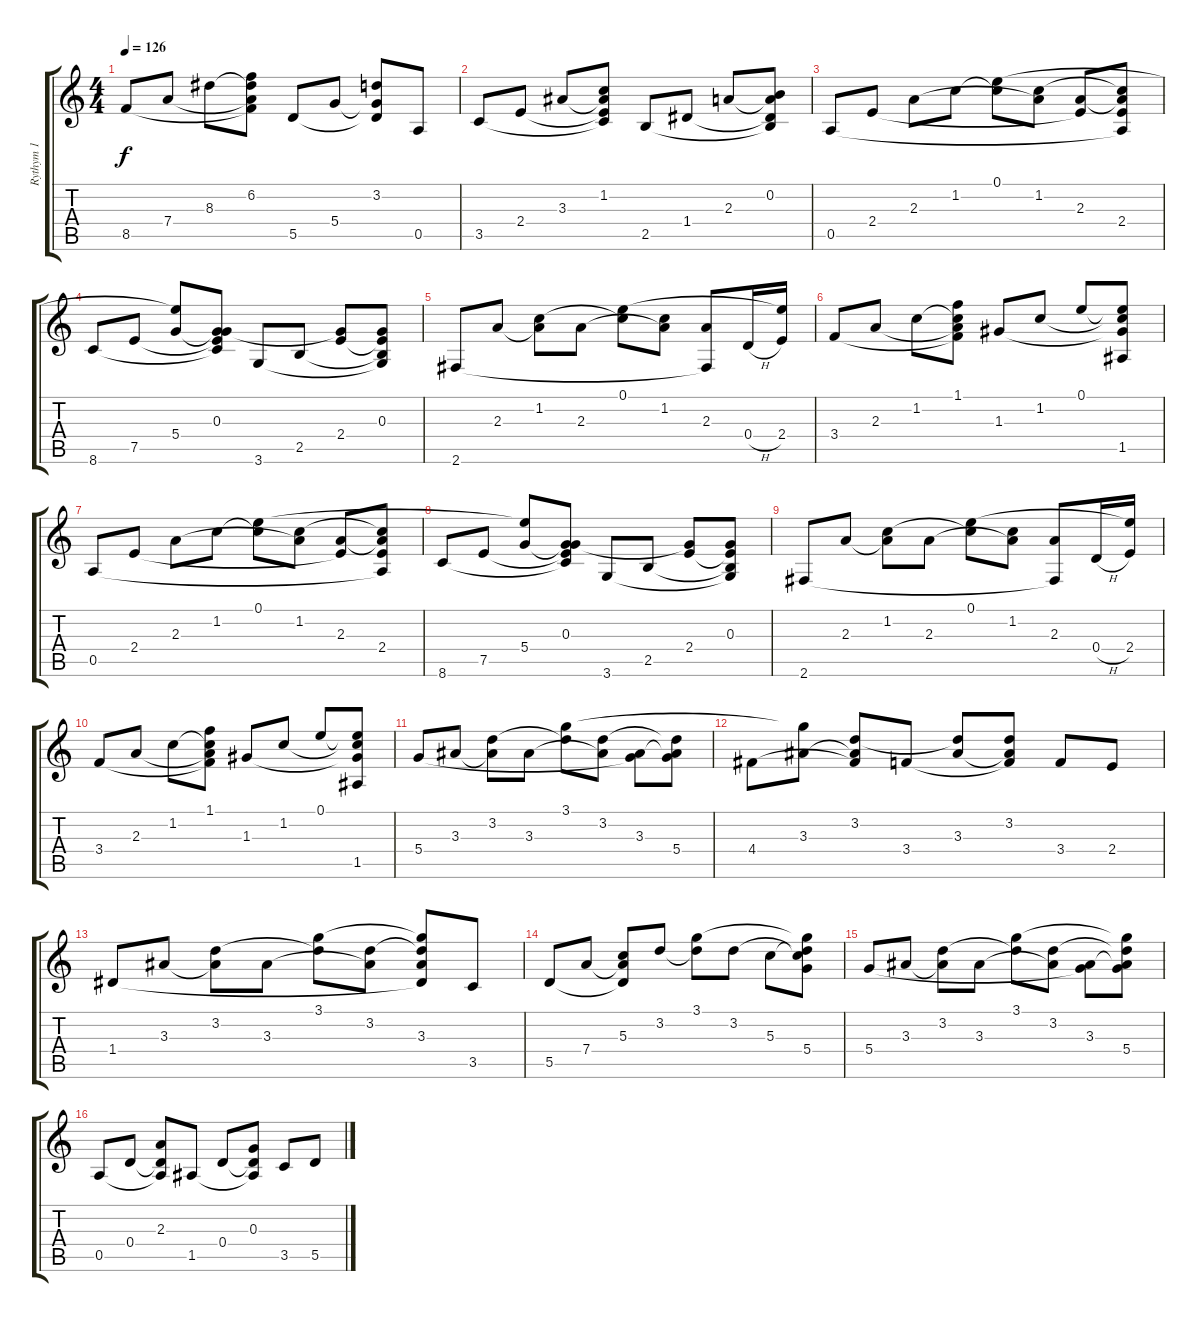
\track ("Rythym 1" "Rythym 1") {instrument electricguitarclean}
\staff {score tabs}
\tuning (E4 B3 G3 D3 A2 E2) {hide}
\ts (4 4)
\tempo 126
\clef g2
\ks c
8.5.8{dy f} 7.4.8 8.3.8 (6.2 8.3{t} 7.4{t} 8.5{t}).8 5.5.8 5.4.8 (3.2 5.4{t} 5.5{t}).8 0.5.8 |
3.5.8 2.4.8 3.3.8 (1.2 3.3{t} 2.4{t} 3.5{t}).8 2.5.8 1.4.8 2.3.8 (0.2 2.3{t} 1.4{t} 2.5{t}).8 |
0.5.8 2.4.8 2.3.8 1.2.8 (0.1 1.2{t}).8 (1.2 2.3{t}).8 (2.3 2.4{t}).8 (1.2{t} 2.3{t} 2.4 0.5{t}).8 |
8.6.8 7.5.8 (0.1{t} 5.4).8 (0.3 5.4{t} 7.5{t} 8.6{t}).8 3.6.8 2.5.8 (0.3{t} 2.4).8 (0.3 2.4{t} 2.5{t} 3.6{t}).8 |
2.6.8 2.3.8 (1.2 2.3{t}).8 2.3.8 (0.1 1.2{t}).8 (1.2 2.3{t}).8 (2.3 2.6{t}).8 0.4{h}.16 (0.1{t} 2.4).16 |
3.4.8 2.3.8 1.2.8 (1.1 1.2{t} 2.3{t} 3.4{t}).8 1.3.8 1.2.8 0.1.8 (0.1{t} 1.2{t} 1.3{t} 1.5).8 |
0.5.8 2.4.8 2.3.8 1.2.8 (0.1 1.2{t}).8 (1.2 2.3{t}).8 (2.3 2.4{t}).8 (1.2{t} 2.3{t} 2.4 0.5{t}).8 |
8.6.8 7.5.8 (0.1{t} 5.4).8 (0.3 5.4{t} 7.5{t} 8.6{t}).8 3.6.8 2.5.8 (0.3{t} 2.4).8 (0.3 2.4{t} 2.5{t} 3.6{t}).8 |
2.6.8 2.3.8 (1.2 2.3{t}).8 2.3.8 (0.1 1.2{t}).8 (1.2 2.3{t}).8 (2.3 2.6{t}).8 0.4{h}.16 (0.1{t} 2.4).16 |
3.4.8 2.3.8 1.2.8 (1.1 1.2{t} 2.3{t} 3.4{t}).8 1.3.8 1.2.8 0.1.8 (0.1{t} 1.2{t} 1.3{t} 1.5).8 |
5.4.8 3.3.8 (3.2 3.3{t}).8 3.3.8 (3.1 3.2{t}).8 (3.2 3.3{t}).8 (3.3 5.4{t}).8 (3.2{t} 3.3{t} 5.4).8 |
4.4.8 (3.1{t} 3.3).8 (3.2 3.3{t} 4.4{t}).8 3.4.8 (3.2{t} 3.3).8 (3.2 3.3{t} 3.4{t}).8 3.4.8 2.4.8 |
1.4.8 3.3.8 (3.2 3.3{t}).8 3.3.8 (3.1 3.2{t}).8 (3.2 3.3{t}).8 (3.1{t} 3.2{t} 3.3 1.4{t}).8 3.5.8 |
5.5.8 7.4.8 (5.3 7.4{t} 5.5{t}).8 3.2.8 (3.1 3.2{t}).8 3.2.8 5.3.8 (3.1{t} 3.2{t} 5.3{t} 5.4).8 |
5.4.8 3.3.8 (3.2 3.3{t}).8 3.3.8 (3.1 3.2{t}).8 (3.2 3.3{t}).8 (3.3 5.4{t}).8 (3.1{t} 3.2{t} 3.3{t} 5.4).8 |
0.5.8 0.4.8 (2.3 0.4{t} 0.5{t}).8 1.5.8 0.4.8 (0.3 0.4{t} 1.5{t}).8 3.5.8 5.5.8
